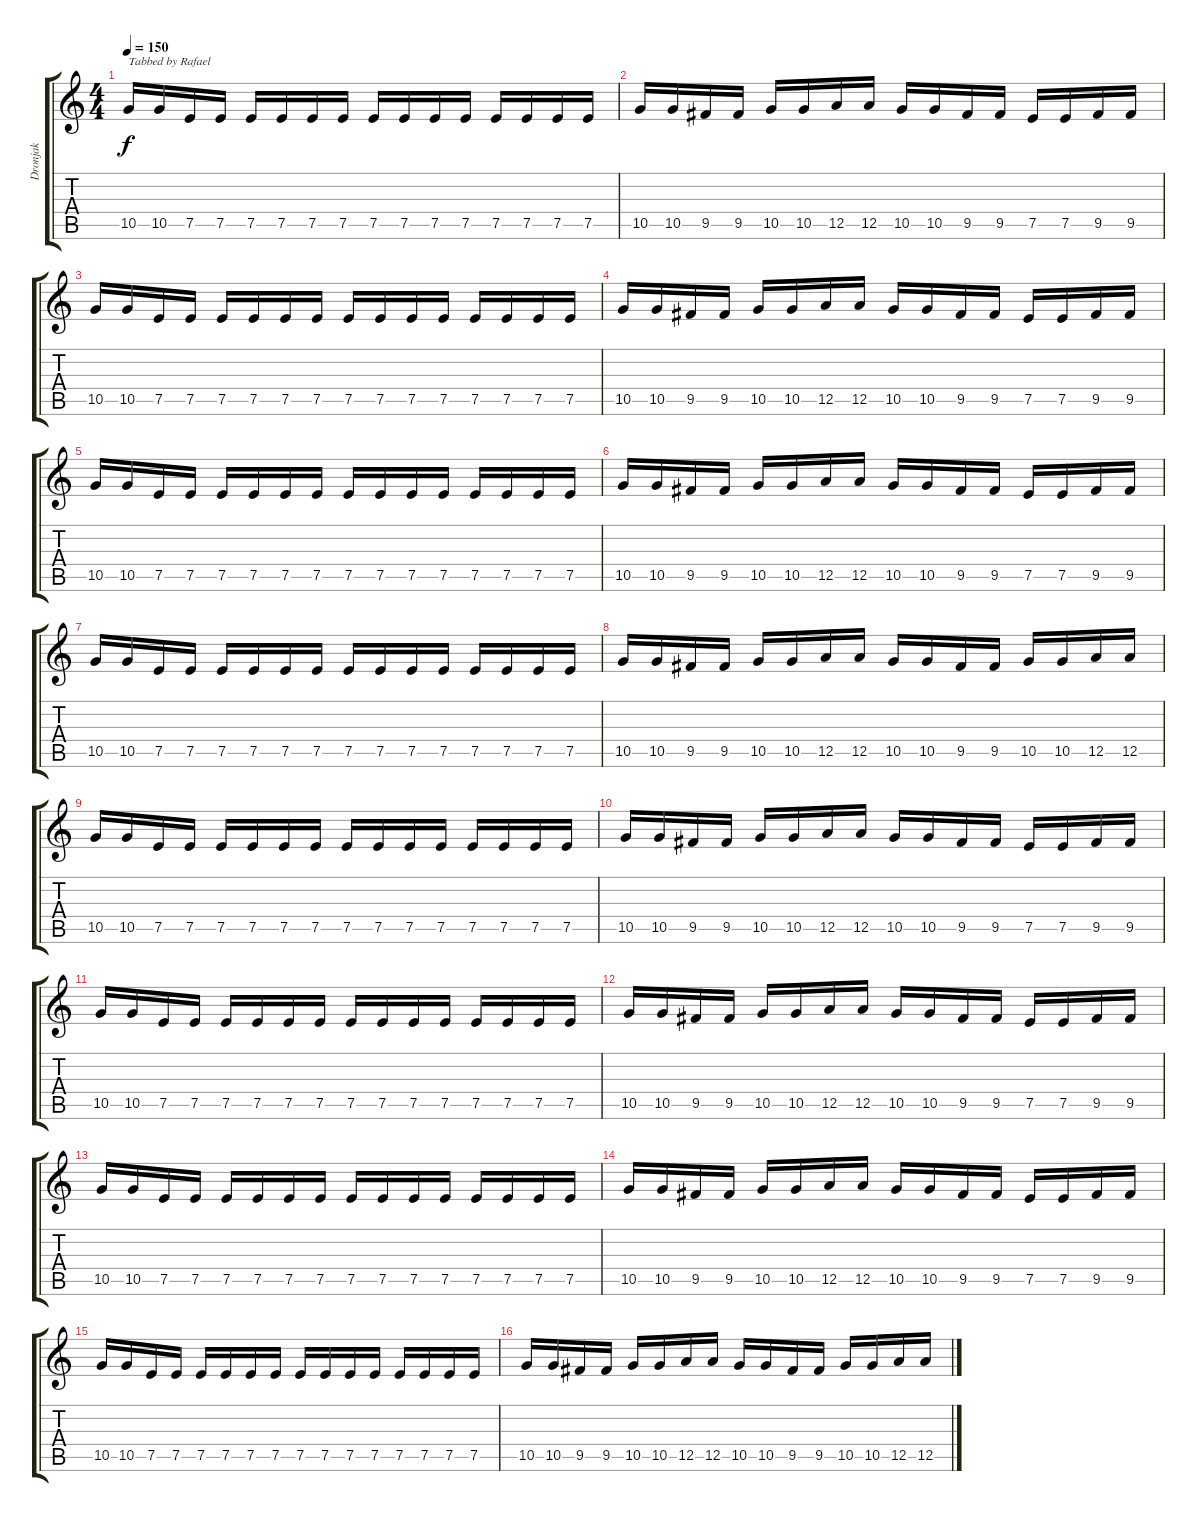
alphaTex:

\track ("Dronjak" "Dronjak") {instrument distortionguitar}
\staff {score tabs}
\tuning (E4 B3 G3 D3 A2 E2) {hide}
\ts (4 4)
\tempo 150
\clef g2
\ks c
10.5.16{txt "Tabbed by Rafael" dy f instrument distortionguitar} 10.5.16 7.5.16 7.5.16 7.5.16 7.5.16 7.5.16 7.5.16 7.5.16 7.5.16 7.5.16 7.5.16 7.5.16 7.5.16 7.5.16 7.5.16 |
10.5.16 10.5.16 9.5.16 9.5.16 10.5.16 10.5.16 12.5.16 12.5.16 10.5.16 10.5.16 9.5.16 9.5.16 7.5.16 7.5.16 9.5.16 9.5.16 |
10.5.16 10.5.16 7.5.16 7.5.16 7.5.16 7.5.16 7.5.16 7.5.16 7.5.16 7.5.16 7.5.16 7.5.16 7.5.16 7.5.16 7.5.16 7.5.16 |
10.5.16 10.5.16 9.5.16 9.5.16 10.5.16 10.5.16 12.5.16 12.5.16 10.5.16 10.5.16 9.5.16 9.5.16 7.5.16 7.5.16 9.5.16 9.5.16 |
10.5.16 10.5.16 7.5.16 7.5.16 7.5.16 7.5.16 7.5.16 7.5.16 7.5.16 7.5.16 7.5.16 7.5.16 7.5.16 7.5.16 7.5.16 7.5.16 |
10.5.16 10.5.16 9.5.16 9.5.16 10.5.16 10.5.16 12.5.16 12.5.16 10.5.16 10.5.16 9.5.16 9.5.16 7.5.16 7.5.16 9.5.16 9.5.16 |
10.5.16 10.5.16 7.5.16 7.5.16 7.5.16 7.5.16 7.5.16 7.5.16 7.5.16 7.5.16 7.5.16 7.5.16 7.5.16 7.5.16 7.5.16 7.5.16 |
10.5.16 10.5.16 9.5.16 9.5.16 10.5.16 10.5.16 12.5.16 12.5.16 10.5.16 10.5.16 9.5.16 9.5.16 10.5.16 10.5.16 12.5.16 12.5.16 |
10.5.16 10.5.16 7.5.16 7.5.16 7.5.16 7.5.16 7.5.16 7.5.16 7.5.16 7.5.16 7.5.16 7.5.16 7.5.16 7.5.16 7.5.16 7.5.16 |
10.5.16 10.5.16 9.5.16 9.5.16 10.5.16 10.5.16 12.5.16 12.5.16 10.5.16 10.5.16 9.5.16 9.5.16 7.5.16 7.5.16 9.5.16 9.5.16 |
10.5.16 10.5.16 7.5.16 7.5.16 7.5.16 7.5.16 7.5.16 7.5.16 7.5.16 7.5.16 7.5.16 7.5.16 7.5.16 7.5.16 7.5.16 7.5.16 |
10.5.16 10.5.16 9.5.16 9.5.16 10.5.16 10.5.16 12.5.16 12.5.16 10.5.16 10.5.16 9.5.16 9.5.16 7.5.16 7.5.16 9.5.16 9.5.16 |
10.5.16 10.5.16 7.5.16 7.5.16 7.5.16 7.5.16 7.5.16 7.5.16 7.5.16 7.5.16 7.5.16 7.5.16 7.5.16 7.5.16 7.5.16 7.5.16 |
10.5.16 10.5.16 9.5.16 9.5.16 10.5.16 10.5.16 12.5.16 12.5.16 10.5.16 10.5.16 9.5.16 9.5.16 7.5.16 7.5.16 9.5.16 9.5.16 |
10.5.16 10.5.16 7.5.16 7.5.16 7.5.16 7.5.16 7.5.16 7.5.16 7.5.16 7.5.16 7.5.16 7.5.16 7.5.16 7.5.16 7.5.16 7.5.16 |
10.5.16 10.5.16 9.5.16 9.5.16 10.5.16 10.5.16 12.5.16 12.5.16 10.5.16 10.5.16 9.5.16 9.5.16 10.5.16 10.5.16 12.5.16 12.5.16
